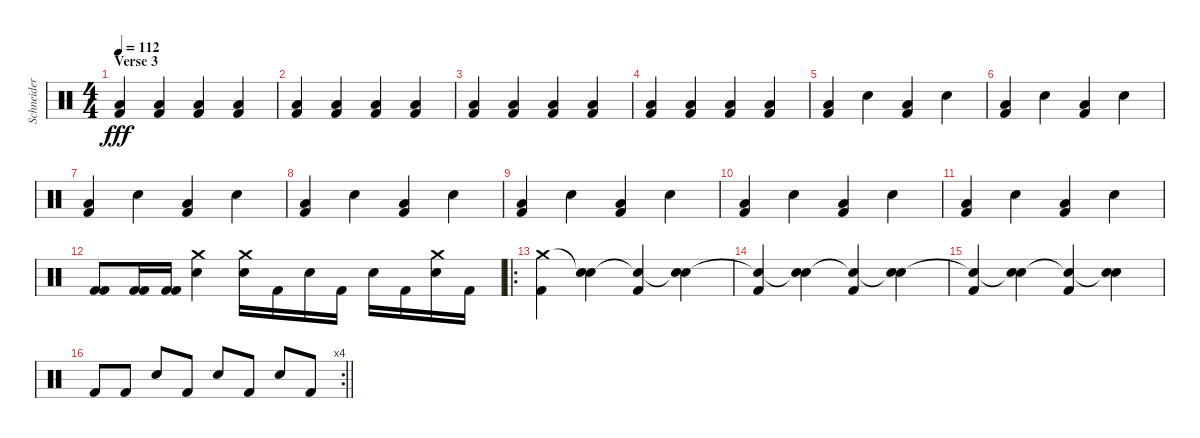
\track ("Schneider - Drums" "Schneider ") {instrument percussion}
\staff {score}
\articulation defaults
\ts (4 4)
\section ("" "Verse 3")
\tempo 112
\clef neutral
\ks c
("Kick (hit) 2" "Low Floor Tom (hit)").4{dy fff} ("Kick (hit) 2" "Low Floor Tom (hit)").4 ("Kick (hit) 2" "Low Floor Tom (hit)").4 ("Kick (hit) 2" "Low Floor Tom (hit)").4 |
("Kick (hit) 2" "Low Floor Tom (hit)").4 ("Kick (hit) 2" "Low Floor Tom (hit)").4 ("Kick (hit) 2" "Low Floor Tom (hit)").4 ("Kick (hit) 2" "Low Floor Tom (hit)").4 |
("Kick (hit) 2" "Low Floor Tom (hit)").4 ("Kick (hit) 2" "Low Floor Tom (hit)").4 ("Kick (hit) 2" "Low Floor Tom (hit)").4 ("Kick (hit) 2" "Low Floor Tom (hit)").4 |
("Kick (hit) 2" "Low Floor Tom (hit)").4 ("Kick (hit) 2" "Low Floor Tom (hit)").4 ("Kick (hit) 2" "Low Floor Tom (hit)").4 ("Kick (hit) 2" "Low Floor Tom (hit)").4 |
("Kick (hit) 2" "Low Floor Tom (hit)").4 "Electric Snare (hit)".4 ("Kick (hit) 2" "Low Floor Tom (hit)").4 "Electric Snare (hit)".4 |
("Kick (hit) 2" "Low Floor Tom (hit)").4 "Electric Snare (hit)".4 ("Kick (hit) 2" "Low Floor Tom (hit)").4 "Electric Snare (hit)".4 |
("Kick (hit) 2" "Low Floor Tom (hit)").4 "Electric Snare (hit)".4 ("Kick (hit) 2" "Low Floor Tom (hit)").4 "Electric Snare (hit)".4 |
("Kick (hit) 2" "Low Floor Tom (hit)").4 "Electric Snare (hit)".4 ("Kick (hit) 2" "Low Floor Tom (hit)").4 "Electric Snare (hit)".4 |
("Kick (hit) 2" "Low Floor Tom (hit)").4 "Electric Snare (hit)".4 ("Kick (hit) 2" "Low Floor Tom (hit)").4 "Electric Snare (hit)".4 |
("Kick (hit) 2" "Low Floor Tom (hit)").4 "Electric Snare (hit)".4 ("Kick (hit) 2" "Low Floor Tom (hit)").4 "Electric Snare (hit)".4 |
("Kick (hit) 2" "Low Floor Tom (hit)").4 "Electric Snare (hit)".4 ("Kick (hit) 2" "Low Floor Tom (hit)").4 "Electric Snare (hit)".4 |
("Kick (hit) 2" "Kick (hit) 2").8 ("Kick (hit) 2" "Kick (hit) 2").16 ("Kick (hit) 2" "Kick (hit) 2").16 ("Crash medium (hit)" "Electric Snare (hit)").4 ("Electric Snare (hit)" "Crash medium (hit)").16 "Kick (hit) 2".16 "Electric Snare (hit)".16 "Kick (hit) 2".16 "Electric Snare (hit)".16 "Kick (hit) 2".16 ("Electric Snare (hit)" "Crash medium (hit)").16 "Kick (hit) 2".16 |
\ro
("Crash medium (hit)" "Kick (hit) 2").4 ("Snare (hit)"{t} "Electric Snare (hit)").4 ("Snare (hit)"{t} "Kick (hit) 2").4 ("Snare (hit)"{t} "Electric Snare (hit)").4 |
("Snare (hit)"{t} "Kick (hit) 2").4 ("Snare (hit)"{t} "Electric Snare (hit)").4 ("Snare (hit)"{t} "Kick (hit) 2").4 ("Snare (hit)"{t} "Electric Snare (hit)").4 |
("Snare (hit)"{t} "Kick (hit) 2").4 ("Snare (hit)"{t} "Electric Snare (hit)").4 ("Snare (hit)"{t} "Kick (hit) 2").4 ("Snare (hit)"{t} "Electric Snare (hit)").4 |
\rc 4
\barLineRight lightlight "Kick (hit) 2".8 "Kick (hit) 2".8 "Electric Snare (hit)".8 "Kick (hit) 2".8 "Electric Snare (hit)".8 "Kick (hit) 2".8 "Electric Snare (hit)".8 "Kick (hit) 2".8
